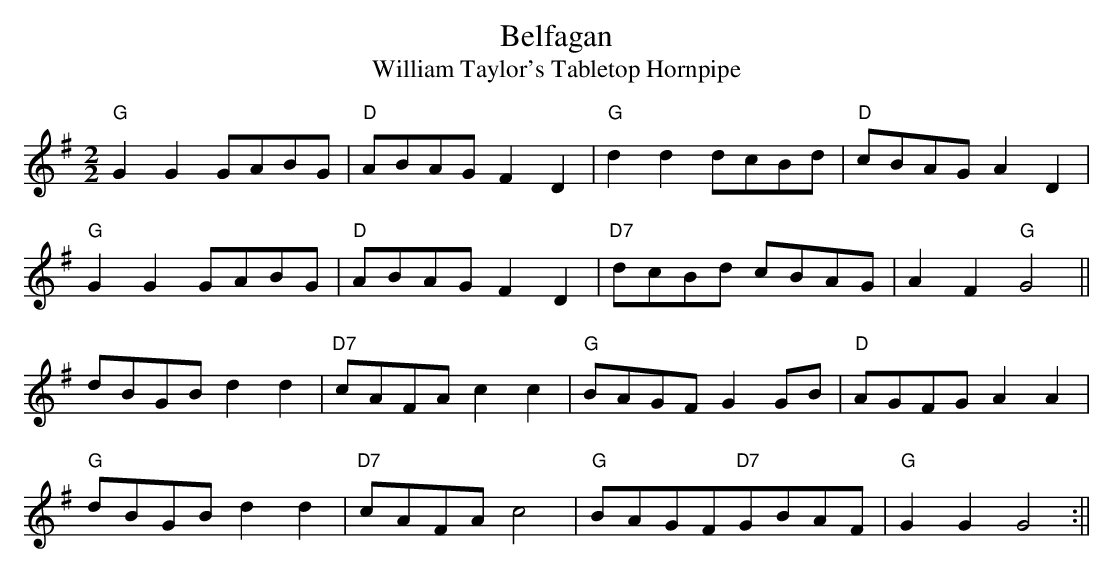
X:1
T:Belfagan
T:William Taylor's Tabletop Hornpipe
M:2/2
L:1/8
K:G
"G"G2G2GABG|"D"ABAG F2D2|"G"d2d2dcBd|"D"cBAG A2D2|
"G"G2G2GABG|"D"ABAG F2D2|"D7"dcBd cBAG|A2F2"G"G4||
dBGB d2d2|"D7"cAFA c2c2|"G"BAGF G2GB|"D"AGFG A2A2|
"G"dBGB d2d2|"D7"cAFA c4|"G"BAGF"D7"GBAF|"G"G2G2G4:||
